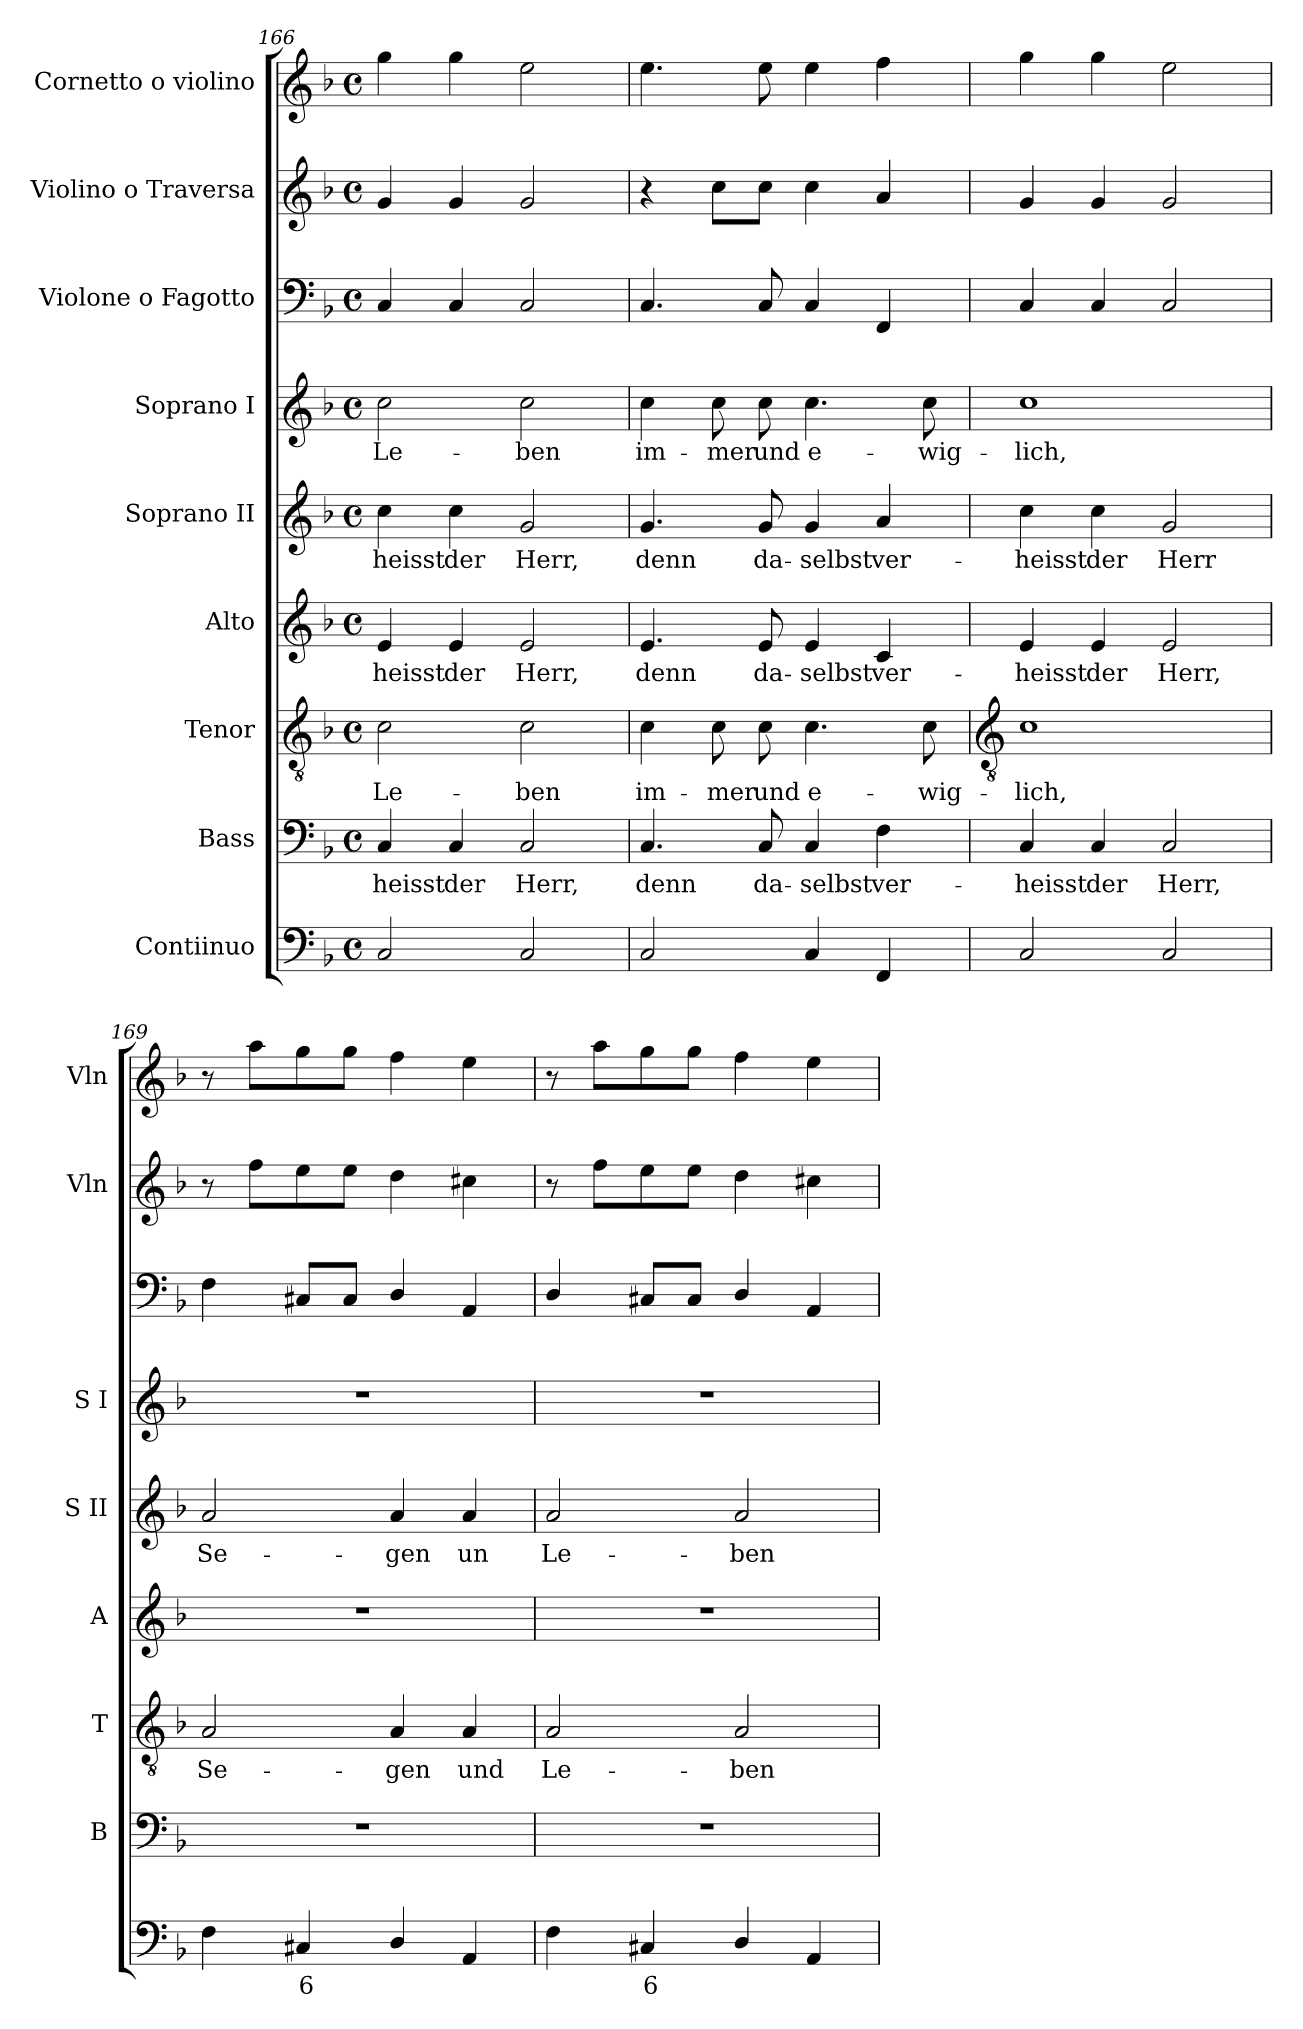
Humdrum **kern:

**kern	**text	**kern	**text	**kern	**text	**kern	**text	**kern	**text	**kern	**text	**kern	**kern	**kern
*part9	*part9	*part8	*part8	*part7	*part7	*part6	*part6	*part5	*part5	*part4	*part4	*part3	*part2	*part1
*staff9	*staff9	*staff8	*staff8	*staff7	*staff7	*staff6	*staff6	*staff5	*staff5	*staff4	*staff4	*staff3	*staff2	*staff1
*I"Contiinuo	*	*I"Bass	*	*I"Tenor	*	*I"Alto	*	*I"Soprano II	*	*I"Soprano I	*	*I"Violone o Fagotto	*I"Violino o Traversa	*I"Cornetto o violino
*	*	*I'B	*	*I'T	*	*I'A	*	*I'S II	*	*I'S I	*	*	*I'Vln	*I'Vln
*clefF4	*	*clefF4	*	*clefGv2	*	*clefG2	*	*clefG2	*	*clefG2	*	*clefF4	*clefG2	*clefG2
*k[b-]	*	*k[b-]	*	*k[b-]	*	*k[b-]	*	*k[b-]	*	*k[b-]	*	*k[b-]	*k[b-]	*k[b-]
*F:	*	*F:	*	*F:	*	*F:	*	*F:	*	*F:	*	*F:	*F:	*F:
*M4/4	*	*M4/4	*	*M4/4	*	*M4/4	*	*M4/4	*	*M4/4	*	*M4/4	*M4/4	*M4/4
*met(c)	*	*met(c)	*	*met(c)	*	*met(c)	*	*met(c)	*	*met(c)	*	*met(c)	*met(c)	*met(c)
=166	=166	=166	=166	=166	=166	=166	=166	=166	=166	=166	=166	=166	=166	=166
!	!	!	!LO:LY:b	!	!LO:LY:b	!	!LO:LY:b	!	!LO:LY:b	!	!LO:LY:b	!	!	!
2C	.	4C	-heisst	2c	Le-	4e	-heisst	4cc	-heisst	2cc	Le-	4C	4g	4gg
!	!	!	!LO:LY:b	!	!	!	!LO:LY:b	!	!LO:LY:b	!	!	!	!	!
.	.	4C	der	.	.	4e	der	4cc	der	.	.	4C	4g	4gg
!	!	!	!LO:LY:b	!	!LO:LY:b	!	!LO:LY:b	!	!LO:LY:b	!	!LO:LY:b	!	!	!
2C	.	2C	Herr,	2c	-ben	2e	Herr,	2g	Herr,	2cc	-ben	2C	2g	2ee
=167	=167	=167	=167	=167	=167	=167	=167	=167	=167	=167	=167	=167	=167	=167
!	!	!	!LO:LY:b	!	!LO:LY:b	!	!LO:LY:b	!	!LO:LY:b	!	!LO:LY:b	!	!	!
2C	.	4.C	denn	4c	im-	4.e	denn	4.g	denn	4cc	im-	4.C	4r	4.ee
!	!	!	!	!	!LO:LY:b	!	!	!	!	!	!LO:LY:b	!	!	!
.	.	.	.	8c	-mer	.	.	.	.	8cc	-mer	.	8ccL	.
!	!	!	!LO:LY:b	!	!LO:LY:b	!	!LO:LY:b	!	!LO:LY:b	!	!LO:LY:b	!	!	!
.	.	8C	da-	8c	und	8e	da-	8g	da-	8cc	und	8C	8ccJ	8ee
!	!	!	!LO:LY:b	!	!LO:LY:b	!	!LO:LY:b	!	!LO:LY:b	!	!LO:LY:b	!	!	!
4C	.	4C	-selbst	4.c	e-	4e	-selbst	4g	-selbst	4.cc	e-	4C	4cc	4ee
!	!	!	!LO:LY:b	!	!	!	!LO:LY:b	!	!LO:LY:b	!	!	!	!	!
4FF	.	4F	ver-	.	.	4c	ver-	4a	ver-	.	.	4FF	4a	4ff
!	!	!	!	!	!LO:LY:b	!	!	!	!	!	!LO:LY:b	!	!	!
.	.	.	.	8c	-wig-	.	.	.	.	8cc	-wig-	.	.	.
!!LO:LB:g=z
=168	=168	=168	=168	=168	=168	=168	=168	=168	=168	=168	=168	=168	=168	=168
*	*	*	*	*clefGv2	*	*	*	*	*	*	*	*	*	*
!	!	!	!LO:LY:b	!	!LO:LY:b	!	!LO:LY:b	!	!LO:LY:b	!	!LO:LY:b	!	!	!
2C	.	4C	-heisst	1c	-lich,	4e	-heisst	4cc	-heisst	1cc	-lich,	4C	4g	4gg
!	!	!	!LO:LY:b	!	!	!	!LO:LY:b	!	!LO:LY:b	!	!	!	!	!
.	.	4C	der	.	.	4e	der	4cc	der	.	.	4C	4g	4gg
!	!	!	!LO:LY:b	!	!	!	!LO:LY:b	!	!LO:LY:b	!	!	!	!	!
2C	.	2C	Herr,	.	.	2e	Herr,	2g	Herr	.	.	2C	2g	2ee
=169	=169	=169	=169	=169	=169	=169	=169	=169	=169	=169	=169	=169	=169	=169
!	!	!	!	!	!LO:LY:b	!	!	!	!LO:LY:b	!	!	!	!	!
4F	.	1r	.	2A	Se-	1r	.	2a	Se-	1r	.	4F	8r	8r
.	.	.	.	.	.	.	.	.	.	.	.	.	8ffL	8aaL
!	!LO:LY:b	!	!	!	!	!	!	!	!	!	!	!	!	!
4C#X	6	.	.	.	.	.	.	.	.	.	.	8C#XL	8ee	8gg
.	.	.	.	.	.	.	.	.	.	.	.	8C#J	8eeJ	8ggJ
!	!	!	!	!	!LO:LY:b	!	!	!	!LO:LY:b	!	!	!	!	!
4D/	.	.	.	4A	-gen	.	.	4a	-gen	.	.	4D/	4dd	4ff
!	!	!	!	!	!LO:LY:b	!	!	!	!LO:LY:b	!	!	!	!	!
4AA	.	.	.	4A	und	.	.	4a	un	.	.	4AA	4cc#X	4ee
=170	=170	=170	=170	=170	=170	=170	=170	=170	=170	=170	=170	=170	=170	=170
!	!	!	!	!	!LO:LY:b	!	!	!	!LO:LY:b	!	!	!	!	!
4F	.	1r	.	2A	Le-	1r	.	2a	Le-	1r	.	4D/	8r	8r
.	.	.	.	.	.	.	.	.	.	.	.	.	8ffL	8aaL
!	!LO:LY:b	!	!	!	!	!	!	!	!	!	!	!	!	!
4C#X	6	.	.	.	.	.	.	.	.	.	.	8C#XL	8ee	8gg
.	.	.	.	.	.	.	.	.	.	.	.	8C#J	8eeJ	8ggJ
!	!	!	!	!	!LO:LY:b	!	!	!	!LO:LY:b	!	!	!	!	!
4D/	.	.	.	2A	-ben	.	.	2a	-ben	.	.	4D/	4dd	4ff
4AA	.	.	.	.	.	.	.	.	.	.	.	4AA	4cc#X	4ee
=	=	=	=	=	=	=	=	=	=	=	=	=	=	=
*-	*-	*-	*-	*-	*-	*-	*-	*-	*-	*-	*-	*-	*-	*-
